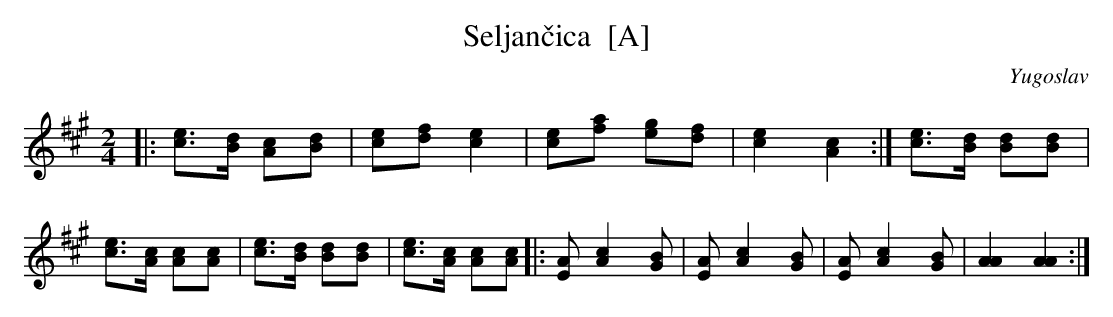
X:1
T: Seljan\vcica  [A]
O: Yugoslav
M: 2/4
L: 1/8
K: A
|: [ec]>[dB] [cA][dB] | [ec][fd] [e2c2] | [ec][af] [ge][fd] | [e2c2] [c2A2] :| \
   [ec]>[dB] [dB][dB] | [ec]>[cA] [cA][cA] | [ec]>[dB] [dB][dB] | [ec]>[cA] [cA][cA] \
|: [AE] [c2A2] [BG] | [AE] [c2A2] [BG] | [AE] [c2A2] [BG] | [A2A2] [A2A2] :|
